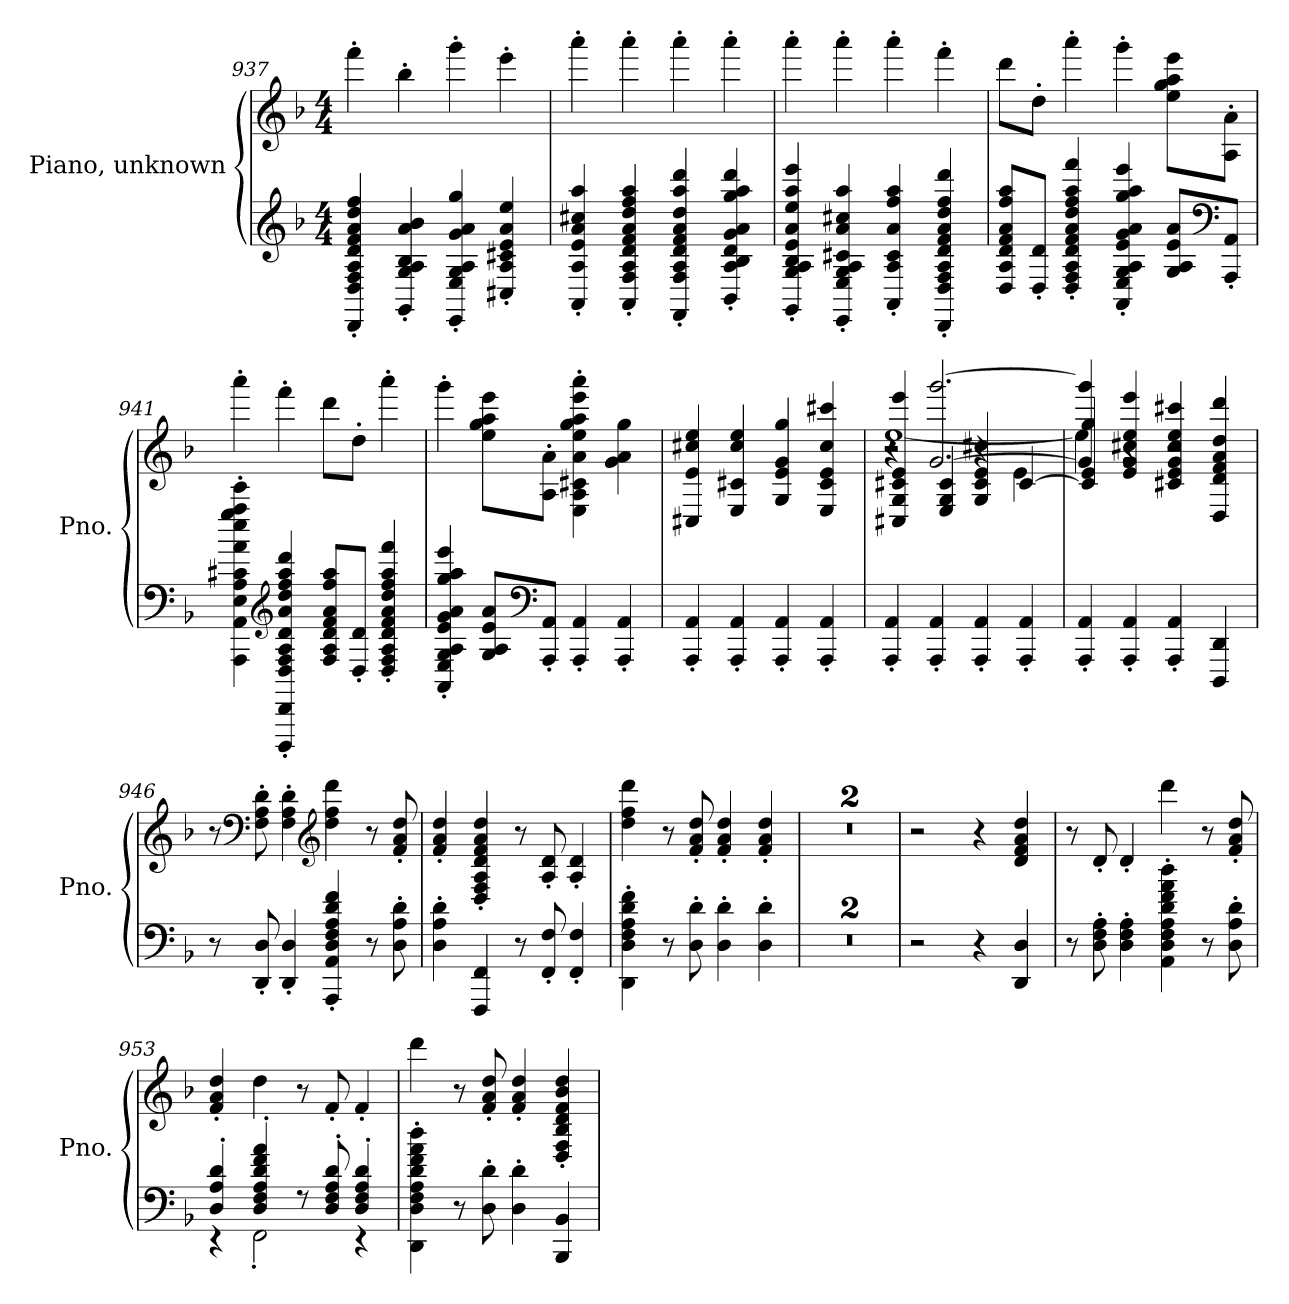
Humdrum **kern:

**kern	**kern
*part1	*part1
*staff2	*staff1
*I"Piano, unknown	*
*I'Pno.	*
!!LO:PB:g=z
*clefG2	*clefG2
*k[b-]	*k[b-]
*M4/4	*M4/4
=937	=937
4DD/' 4D/' 4F/' 4A/' 4d/' 4f/' 4a/' 4dd/' 4ff/'	4fff'\
4GG/' 4G/' 4A/' 4B-/' 4a/' 4b-/'	4bb-'\
4EE/' 4E/' 4G/' 4A/' 4g/' 4a/' 4gg/'	4ggg'\
4C#X/' 4A/' 4c#X/' 4e/' 4a/' 4ee/'	4eee'\
=938	=938
4AA/' 4A/' 4e/' 4a/' 4cc#X/' 4aa/'	4aaa'\
4AA/' 4F/' 4A/' 4d/' 4f/' 4a/' 4dd/' 4ff/' 4aa/'	4aaa'\
4FF/' 4F/' 4A/' 4d/' 4f/' 4a/' 4dd/' 4aa/' 4ddd/'	4aaa'\
4BB-/' 4A/' 4B-/' 4d/' 4g/' 4a/' 4gg/' 4aa/' 4ddd/'	4aaa'\
=939	=939
4GG/' 4G/' 4A/' 4B-/' 4e/' 4a/' 4ee/' 4aa/' 4eee/'	4aaa'\
4EE/' 4E/' 4G/' 4A/' 4c#X/' 4a/' 4cc#X/' 4aa/'	4aaa'\
4AA/' 4A/' 4c#/' 4a/' 4ff/' 4aa/'	4aaa'\
4DD/' 4D/' 4F/' 4A/' 4d/' 4f/' 4a/' 4dd/' 4ff/' 4ddd/'	4fff'\
=940	=940
8D/ 8A/ 8d/ 8f/ 8a/ 8ff/ 8aa/L	8ddd\L
8D/' 8d/'J	8dd'\J
4D/' 4F/' 4A/' 4d/' 4f/' 4a/' 4dd/' 4ff/' 4aa/' 4fff/'	4aaa'\
4AA/' 4E/' 4G/' 4A/' 4e/' 4g/' 4a/' 4gg/' 4aa/' 4eee/'	4ggg'\
8G/ 8A/ 8e/ 8a/L	8ee\ 8gg\ 8aa\ 8eee\L
*clefF4	*
8AAA/' 8AA/'J	8A\' 8a\'J
=941	=941
4AAA\' 4AA\' 4E\' 4A\' 4c#X\' 4a\' 4ee\' 4gg\' 4aa\' 4eee\'	4aaa'\
*clefG2	*
4DDD/' 4DD/' 4D/' 4F/' 4A/' 4d/' 4a/' 4dd/' 4ff/' 4aa/' 4ddd/'	4fff'\
8F/ 8A/ 8d/ 8f/ 8a/ 8ff/ 8aa/L	8ddd\L
8D/' 8d/'J	8dd'\J
4D/' 4F/' 4A/' 4d/' 4f/' 4a/' 4dd/' 4ff/' 4aa/' 4fff/'	4aaa'\
!!LO:LB:g=z
=942	=942
4AA/' 4E/' 4G/' 4A/' 4e/' 4g/' 4a/' 4gg/' 4aa/' 4eee/'	4ggg'\
8G/ 8A/ 8e/ 8a/L	8ee\ 8gg\ 8aa\ 8eee\L
*clefF4	*
8AAA/' 8AA/'J	8A\' 8a\'J
4AAA/' 4AA/'	4E\' 4A\' 4c#X\' 4a\' 4ee\' 4gg\' 4aa\' 4eee\' 4aaa\'
4AAA/' 4AA/'	4g\ 4a\ 4gg\
=943	=943
4AAA/' 4AA/'	4C#X/ 4e/ 4cc#X/ 4ee/
4AAA/' 4AA/'	4E/ 4c#X/ 4cc#/ 4ee/
4AAA/' 4AA/'	4G/ 4e/ 4g/ 4gg/
4AAA/' 4AA/'	4E/ 4c#/ 4e/ 4cc#/ 4ccc#X/
=944	=944
*	*^
*	*	*^
*	*	*	*^
4AAA/' 4AA/'	4r	[1ee	4C#X/ 4G/ 4c#X/ 4e/ 4eee/	2r
4AAA/' 4AA/'	[2.g/ [2.ggg/	.	4E/ 4G/ 4c#/	.
4AAA/' 4AA/'	.	.	4G/ 4c#/ 4e/ 4cc#X/	4r
4AAA/' 4AA/'	.	.	[4c#/	4e\
*	*	*	*v	*v
=945	=945	=945	=945
4AAA/' 4AA/'	4g/] 4ggg/]	4ee\]	4c#/] 4e/ 4gg/
4AAA/' 4AA/'	4r	4r	4e/ 4g/ 4cc#X/ 4ee/ 4eee/
4AAA/' 4AA/'	2r	2r	4c#X/ 4e/ 4g/ 4cc#/ 4ee/ 4ccc#X/
4DDD/ 4DD/	.	.	4D/ 4d/ 4f/ 4a/ 4dd/ 4ddd/
*	*v	*v	*v
!!LO:LB:g=z
=946	=946
8r	8r
*	*clefF4
8DD/' 8D/'	8F\' 8A\' 8d\'
4DD/' 4D/'	4F\' 4A\' 4d\'
*	*clefG2
4AAA/' 4AA/' 4D/' 4F/' 4A/' 4d/' 4f/'	4dd\ 4ff\ 4ddd\
8r	8r
8D\' 8A\' 8d\'	8f/' 8a/' 8dd/'
=947	=947
4D\' 4A\' 4d\'	4f/' 4a/' 4dd/'
4FFF/ 4FF/	4D/' 4F/' 4A/' 4d/' 4f/' 4a/' 4dd/'
8r	8r
8FF/' 8F/'	8A/' 8d/'
4FF/' 4F/'	4A/' 4d/'
=948	=948
4DD\' 4D\' 4F\' 4A\' 4d\' 4f\'	4dd\ 4ff\ 4ddd\
8r	8r
8D\' 8d\'	8f/' 8a/' 8dd/'
4D\' 4d\'	4f/' 4a/' 4dd/'
4D\' 4d\'	4f/' 4a/' 4dd/'
=949	=949
1r	1r
=950	=950
1r	1r
=951	=951
2r	2r
4r	4r
4DD/ 4D/	4d/ 4f/ 4a/ 4dd/
=952	=952
8r	8r
8D\' 8F\' 8A\'	8d'/
4D\' 4F\' 4A\'	4d'/
4AA\' 4D\' 4F\' 4A\' 4d\' 4f\' 4a\' 4dd\'	4ddd\
8r	8r
8D\' 8A\' 8d\'	8f/' 8a/' 8dd/'
!!LO:LB:g=z
=953	=953
*^	*
4D/' 4A/' 4d/'	4r	4f/' 4a/' 4dd/'
4D/' 4F/' 4A/' 4d/' 4f/' 4a/'	2FF'\	4dd\
8r	.	8r
8D/' 8F/' 8A/' 8d/'	.	8f'/
4D/' 4F/' 4A/' 4d/'	4r	4f'/
*v	*v	*
=954	=954
4DD\' 4D\' 4F\' 4A\' 4d\' 4f\' 4a\' 4dd\'	4ddd\
8r	8r
8D\' 8d\'	8f/' 8a/' 8dd/'
4D\' 4d\'	4f/' 4a/' 4dd/'
4BBB-/ 4BB-/	4D/' 4F/' 4B-/' 4d/' 4f/' 4b-/' 4dd/'
=	=
*-	*-
